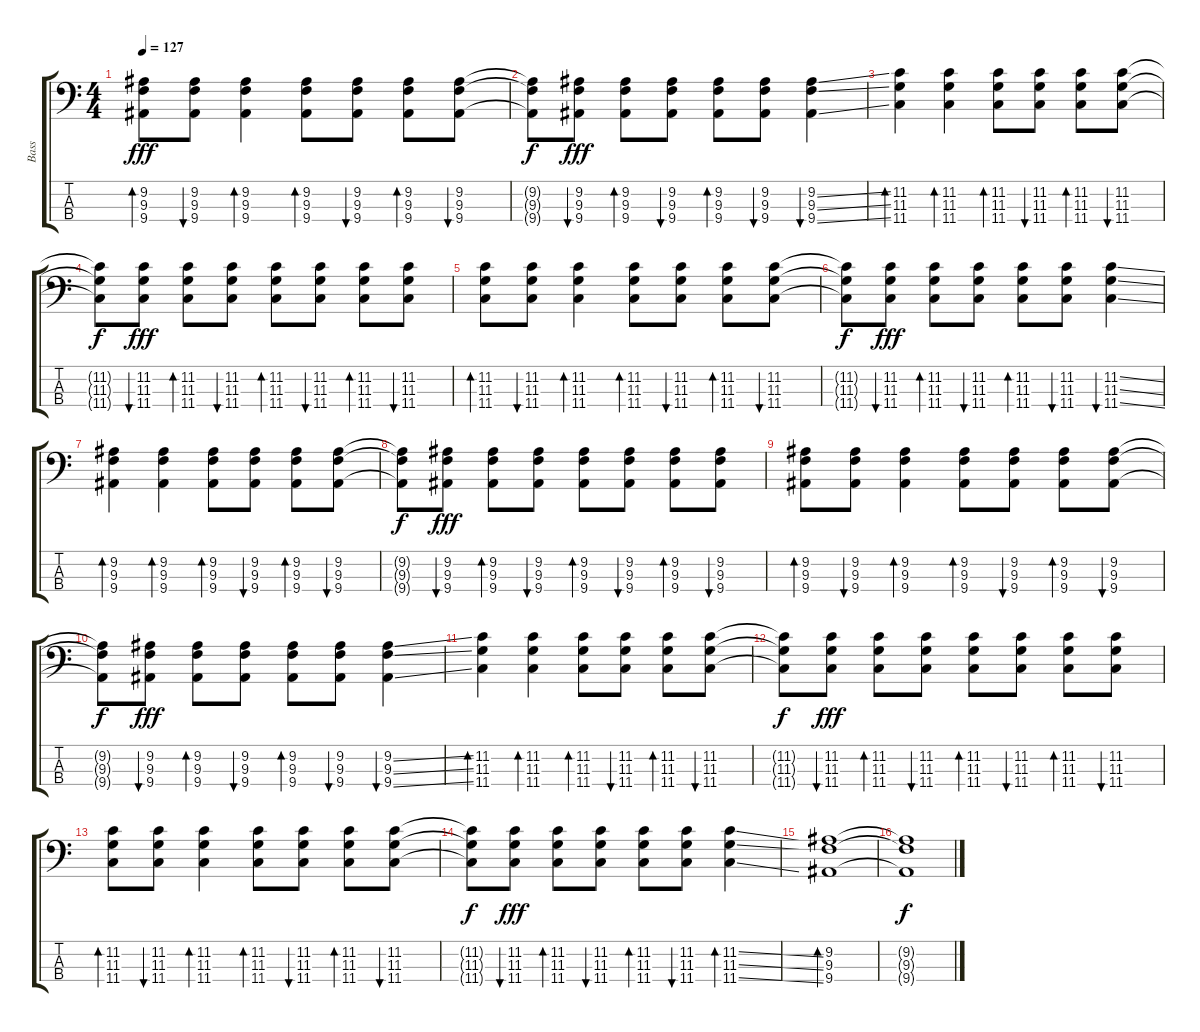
\track ("Bass" "Bass") {instrument electricbasspick}
\staff {score tabs}
\tuning (Gb2 Db2 Ab1 Db1) {hide}
\ts (4 4)
\tempo 127
\clef f4
\ks c
(9.2 9.3 9.4).8{bd 30 dy fff} (9.2 9.3 9.4).8{bu 30} (9.2 9.3 9.4).4{bd 30} (9.2 9.3 9.4).8{bd 30} (9.2 9.3 9.4).8{bu 30} (9.2 9.3 9.4).8{bd 30} (9.2 9.3 9.4).8{bu 30} |
(9.2{t} 9.3{t} 9.4{t}).8{dy f} (9.2 9.3 9.4).8{bu 30 dy fff} (9.2 9.3 9.4).8{bd 30} (9.2 9.3 9.4).8{bu 30} (9.2 9.3 9.4).8{bd 30} (9.2 9.3 9.4).8{bu 30} (9.2{ss} 9.3{ss} 9.4{ss}).4{bu 30} |
(11.2 11.3 11.4).4{bd 30} (11.2 11.3 11.4).4{bd 30} (11.2 11.3 11.4).8{bd 30} (11.2 11.3 11.4).8{bu 30} (11.2 11.3 11.4).8{bd 30} (11.2 11.3 11.4).8{bu 30} |
(11.2{t} 11.3{t} 11.4{t}).8{dy f} (11.2 11.3 11.4).8{bu 30 dy fff} (11.2 11.3 11.4).8{bd 30} (11.2 11.3 11.4).8{bu 30} (11.2 11.3 11.4).8{bd 30} (11.2 11.3 11.4).8{bu 30} (11.2 11.3 11.4).8{bd 30} (11.2 11.3 11.4).8{bu 30} |
(11.2 11.3 11.4).8{bd 30} (11.2 11.3 11.4).8{bu 30} (11.2 11.3 11.4).4{bd 30} (11.2 11.3 11.4).8{bd 30} (11.2 11.3 11.4).8{bu 30} (11.2 11.3 11.4).8{bd 30} (11.2 11.3 11.4).8{bu 30} |
(11.2{t} 11.3{t} 11.4{t}).8{dy f} (11.2 11.3 11.4).8{bu 30 dy fff} (11.2 11.3 11.4).8{bd 30} (11.2 11.3 11.4).8{bu 30} (11.2 11.3 11.4).8{bd 30} (11.2 11.3 11.4).8{bu 30} (11.2{ss} 11.3{ss} 11.4{ss}).4{bu 30} |
(9.2 9.3 9.4).4{bd 30} (9.2 9.3 9.4).4{bd 30} (9.2 9.3 9.4).8{bd 30} (9.2 9.3 9.4).8{bu 30} (9.2 9.3 9.4).8{bd 30} (9.2 9.3 9.4).8{bu 30} |
(9.2{t} 9.3{t} 9.4{t}).8{dy f} (9.2 9.3 9.4).8{bu 30 dy fff} (9.2 9.3 9.4).8{bd 30} (9.2 9.3 9.4).8{bu 30} (9.2 9.3 9.4).8{bd 30} (9.2 9.3 9.4).8{bu 30} (9.2 9.3 9.4).8{bd 30} (9.2 9.3 9.4).8{bu 30} |
(9.2 9.3 9.4).8{bd 30} (9.2 9.3 9.4).8{bu 30} (9.2 9.3 9.4).4{bd 30} (9.2 9.3 9.4).8{bd 30} (9.2 9.3 9.4).8{bu 30} (9.2 9.3 9.4).8{bd 30} (9.2 9.3 9.4).8{bu 30} |
(9.2{t} 9.3{t} 9.4{t}).8{dy f} (9.2 9.3 9.4).8{bu 30 dy fff} (9.2 9.3 9.4).8{bd 30} (9.2 9.3 9.4).8{bu 30} (9.2 9.3 9.4).8{bd 30} (9.2 9.3 9.4).8{bu 30} (9.2{ss} 9.3{ss} 9.4{ss}).4{bu 30} |
(11.2 11.3 11.4).4{bd 30} (11.2 11.3 11.4).4{bd 30} (11.2 11.3 11.4).8{bd 30} (11.2 11.3 11.4).8{bu 30} (11.2 11.3 11.4).8{bd 30} (11.2 11.3 11.4).8{bu 30} |
(11.2{t} 11.3{t} 11.4{t}).8{dy f} (11.2 11.3 11.4).8{bu 30 dy fff} (11.2 11.3 11.4).8{bd 30} (11.2 11.3 11.4).8{bu 30} (11.2 11.3 11.4).8{bd 30} (11.2 11.3 11.4).8{bu 30} (11.2 11.3 11.4).8{bd 30} (11.2 11.3 11.4).8{bu 30} |
(11.2 11.3 11.4).8{bd 30} (11.2 11.3 11.4).8{bu 30} (11.2 11.3 11.4).4{bd 30} (11.2 11.3 11.4).8{bd 30} (11.2 11.3 11.4).8{bu 30} (11.2 11.3 11.4).8{bd 30} (11.2 11.3 11.4).8{bu 30} |
(11.2{t} 11.3{t} 11.4{t}).8{dy f} (11.2 11.3 11.4).8{bu 30 dy fff} (11.2 11.3 11.4).8{bd 30} (11.2 11.3 11.4).8{bu 30} (11.2 11.3 11.4).8{bd 30} (11.2 11.3 11.4).8{bu 30} (11.2{ss} 11.3{ss} 11.4{ss}).4{bd 30} |
(9.2 9.3 9.4).1{bd 30} |
(9.2{t} 9.3{t} 9.4{t}).1{dy f}
